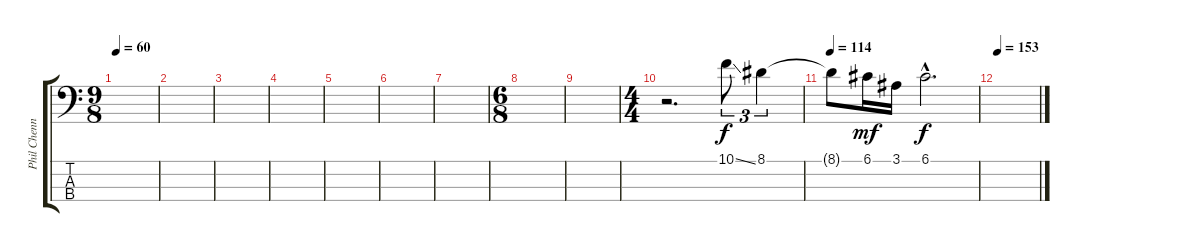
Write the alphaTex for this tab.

\track ("Phil Chenn" "Phil Chenn") {instrument electricbassfinger}
\staff {score tabs}
\tuning (G2 D2 A1 E1) {hide}
\ts (9 8)
\tempo 60
\clef f4
\ks c
|
|
|
|
|
|
|
\ts (6 8)
|
|
\ts (4 4)
r.2{d} 10.1{ss}.8{tu (3 2)} 8.1.4{tu (3 2)} |
\tempo 114
8.1{t}.8{dy f} 6.1.16{dy mf} 3.1.16 6.1{hac}.2{d dy f} |
\tempo 153
